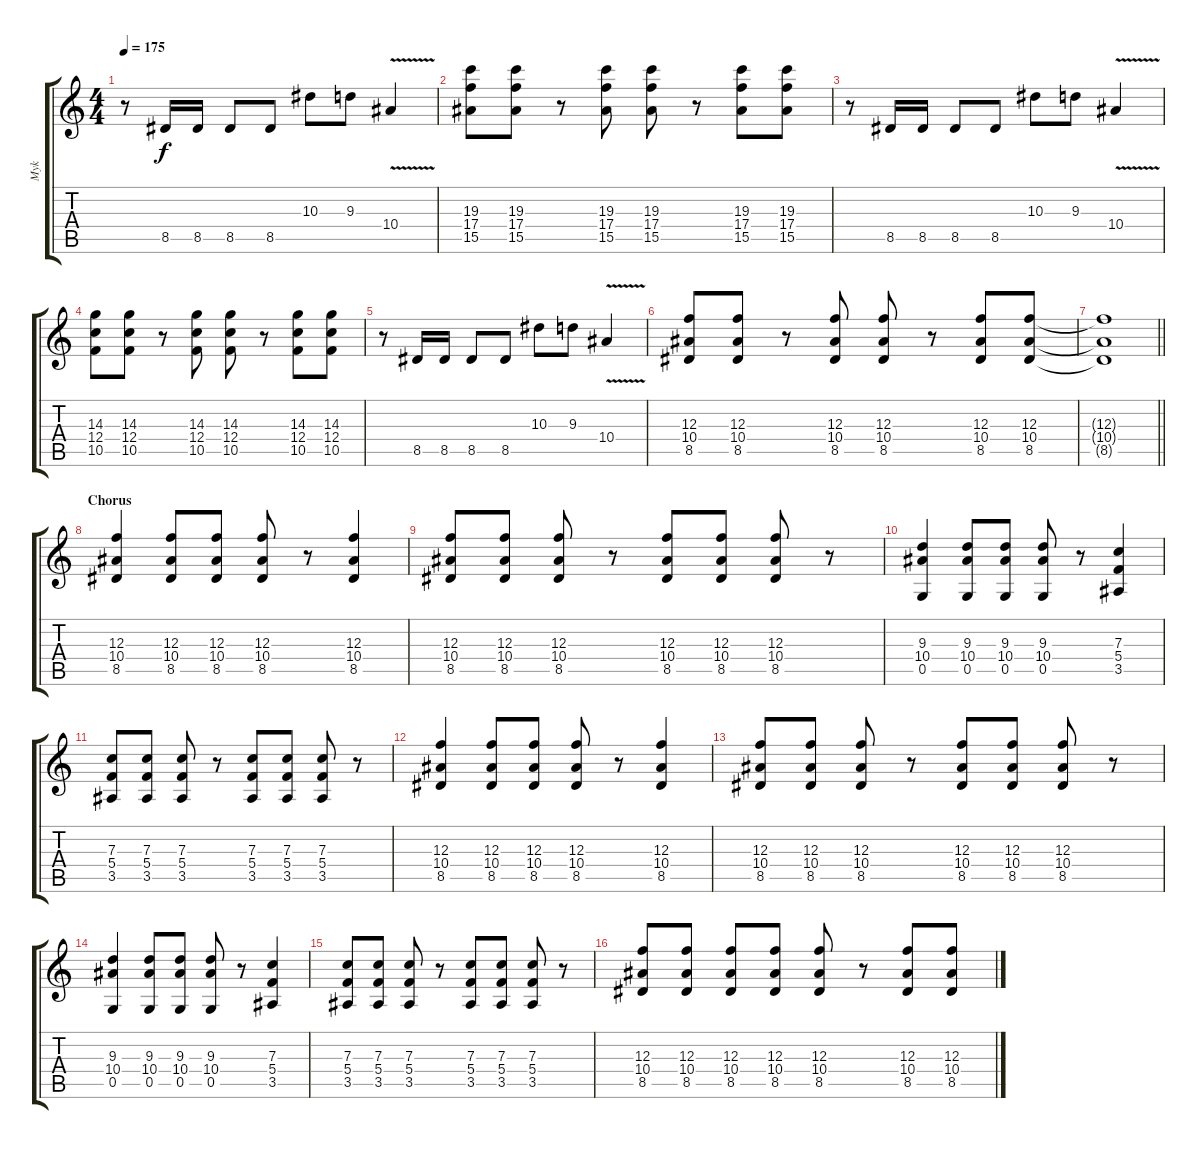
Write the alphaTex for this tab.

\track ("Myk" "Myk") {instrument distortionguitar}
\staff {score tabs}
\tuning (D4 A3 F3 C3 G2 D2) {hide}
\ts (4 4)
\tempo 175
\clef g2
\ks c
r.8{dy f} 8.5.16 8.5.16 8.5.8 8.5.8 10.3.8 9.3.8 10.4{v}.4 |
(19.3 17.4 15.5).8 (19.3 17.4 15.5).8 r.8 (19.3 17.4 15.5).8 (19.3 17.4 15.5).8 r.8 (19.3 17.4 15.5).8 (19.3 17.4 15.5).8 |
r.8 8.5.16 8.5.16 8.5.8 8.5.8 10.3.8 9.3.8 10.4{v}.4 |
(14.3 12.4 10.5).8 (14.3 12.4 10.5).8 r.8 (14.3 12.4 10.5).8 (14.3 12.4 10.5).8 r.8 (14.3 12.4 10.5).8 (14.3 12.4 10.5).8 |
r.8 8.5.16 8.5.16 8.5.8 8.5.8 10.3.8 9.3.8 10.4{v}.4 |
(12.3 10.4 8.5).8 (12.3 10.4 8.5).8 r.8 (12.3 10.4 8.5).8 (12.3 10.4 8.5).8 r.8 (12.3 10.4 8.5).8 (12.3 10.4 8.5).8 |
\barLineRight lightlight
(12.3{t} 10.4{t} 8.5{t}).1 |
\section ("" "Chorus")
(12.3 10.4 8.5).4{volume 11 balance 8} (12.3 10.4 8.5).8 (12.3 10.4 8.5).8 (12.3 10.4 8.5).8 r.8 (12.3 10.4 8.5).4 |
(12.3 10.4 8.5).8 (12.3 10.4 8.5).8 (12.3 10.4 8.5).8 r.8 (12.3 10.4 8.5).8 (12.3 10.4 8.5).8 (12.3 10.4 8.5).8 r.8 |
(9.3 10.4 0.5).4 (9.3 10.4 0.5).8 (9.3 10.4 0.5).8 (9.3 10.4 0.5).8 r.8 (7.3 5.4 3.5).4 |
(7.3 5.4 3.5).8 (7.3 5.4 3.5).8 (7.3 5.4 3.5).8 r.8 (7.3 5.4 3.5).8 (7.3 5.4 3.5).8 (7.3 5.4 3.5).8 r.8 |
(12.3 10.4 8.5).4{volume 11} (12.3 10.4 8.5).8 (12.3 10.4 8.5).8 (12.3 10.4 8.5).8 r.8 (12.3 10.4 8.5).4 |
(12.3 10.4 8.5).8 (12.3 10.4 8.5).8 (12.3 10.4 8.5).8 r.8 (12.3 10.4 8.5).8 (12.3 10.4 8.5).8 (12.3 10.4 8.5).8 r.8 |
(9.3 10.4 0.5).4 (9.3 10.4 0.5).8 (9.3 10.4 0.5).8 (9.3 10.4 0.5).8 r.8 (7.3 5.4 3.5).4 |
(7.3 5.4 3.5).8 (7.3 5.4 3.5).8 (7.3 5.4 3.5).8 r.8 (7.3 5.4 3.5).8 (7.3 5.4 3.5).8 (7.3 5.4 3.5).8 r.8 |
(12.3 10.4 8.5).8 (12.3 10.4 8.5).8 (12.3 10.4 8.5).8 (12.3 10.4 8.5).8 (12.3 10.4 8.5).8 r.8 (12.3 10.4 8.5).8 (12.3 10.4 8.5).8
